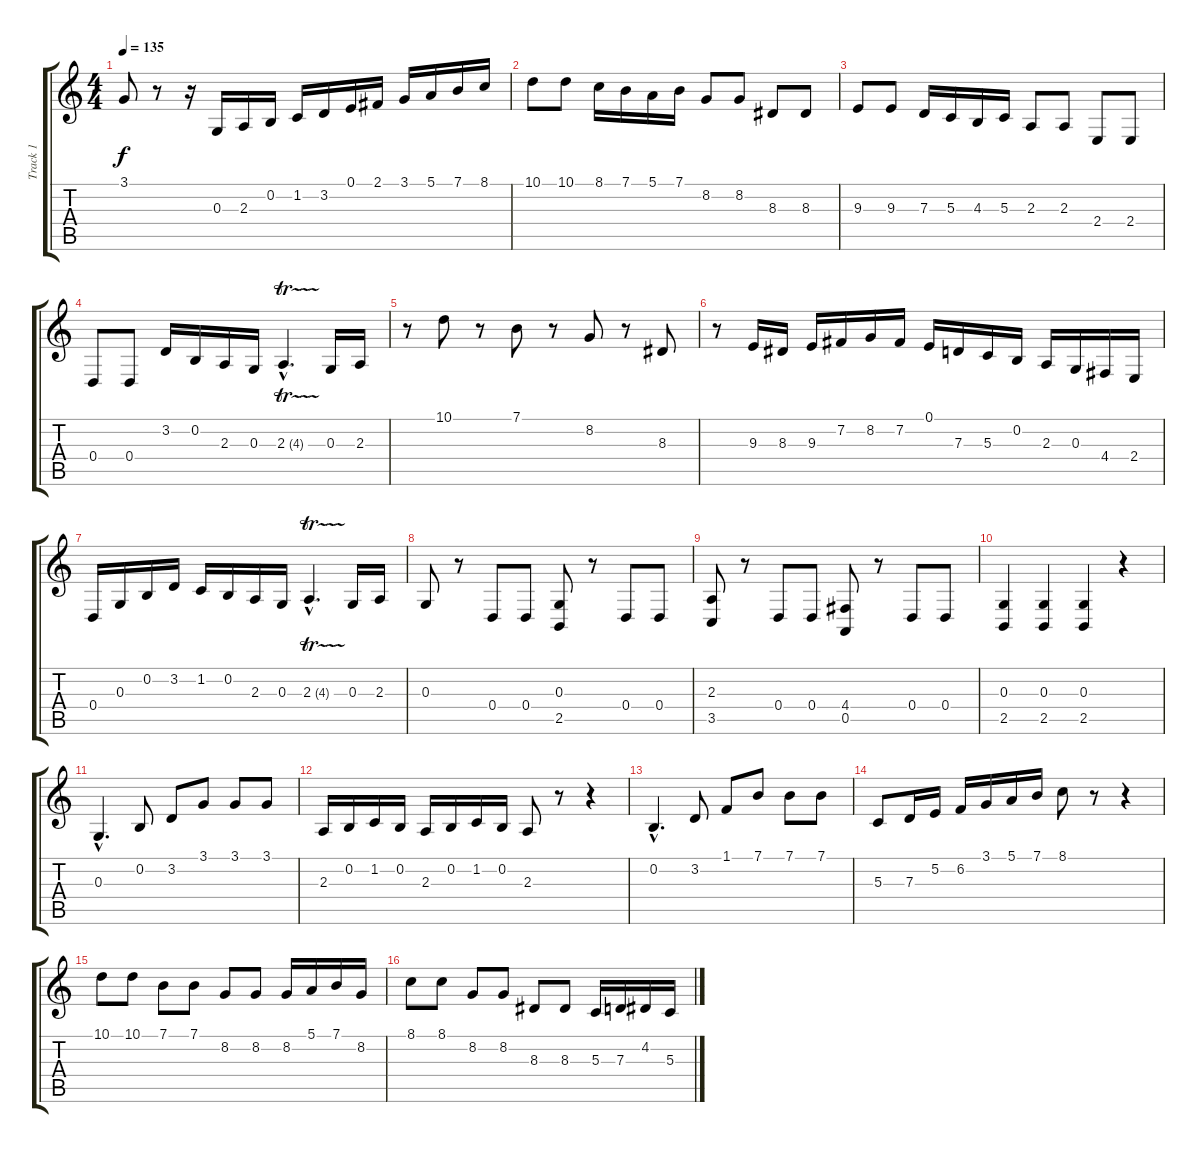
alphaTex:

\track ("Track 1" "Track 1") {instrument acousticgrandpiano}
\staff {score tabs}
\tuning (E4 B3 G3 D3 A2 D2) {hide}
\ts (4 4)
\tempo 135
\clef g2
\ks c
3.1.8{dy f} r.8 r.16 0.3.16 2.3.16 0.2.16 1.2.16 3.2.16 0.1.16 2.1.16 3.1.16 5.1.16 7.1.16 8.1.16 |
10.1.8 10.1.8 8.1.16 7.1.16 5.1.16 7.1.16 8.2.8 8.2.8 8.3.8 8.3.8 |
9.3.8 9.3.8 7.3.16 5.3.16 4.3.16 5.3.16 2.3.8 2.3.8 2.4.8 2.4.8 |
0.4.8 0.4.8 3.2.16 0.2.16 2.3.16 0.3.16 2.3{tr (4 16) hac}.4{d} 0.3.16 2.3.16 |
r.8 10.1.8 r.8 7.1.8 r.8 8.2.8 r.8 8.3.8 |
r.8 9.3.16 8.3.16 9.3.16 7.2.16 8.2.16 7.2.16 0.1.16 7.3.16 5.3.16 0.2.16 2.3.16 0.3.16 4.4.16 2.4.16 |
0.4.16 0.3.16 0.2.16 3.2.16 1.2.16 0.2.16 2.3.16 0.3.16 2.3{tr (4 16) hac}.4{d} 0.3.16 2.3.16 |
0.3.8 r.8 0.4.8 0.4.8 (0.3 2.5).8 r.8 0.4.8 0.4.8 |
(2.3 3.5).8 r.8 0.4.8 0.4.8 (4.4 0.5).8 r.8 0.4.8 0.4.8 |
(0.3 2.5).4 (0.3 2.5).4 (0.3 2.5).4 r.4 |
0.3{hac}.4{d} 0.2.8 3.2.8 3.1.8 3.1.8 3.1.8 |
2.3.16 0.2.16 1.2.16 0.2.16 2.3.16 0.2.16 1.2.16 0.2.16 2.3.8 r.8 r.4 |
0.2{hac}.4{d} 3.2.8 1.1.8 7.1.8 7.1.8 7.1.8 |
5.3.8 7.3.16 5.2.16 6.2.16 3.1.16 5.1.16 7.1.16 8.1.8 r.8 r.4 |
10.1.8 10.1.8 7.1.8 7.1.8 8.2.8 8.2.8 8.2.16 5.1.16 7.1.16 8.2.16 |
8.1.8 8.1.8 8.2.8 8.2.8 8.3.8 8.3.8 5.3.16 7.3.16 4.2.16 5.3.16
